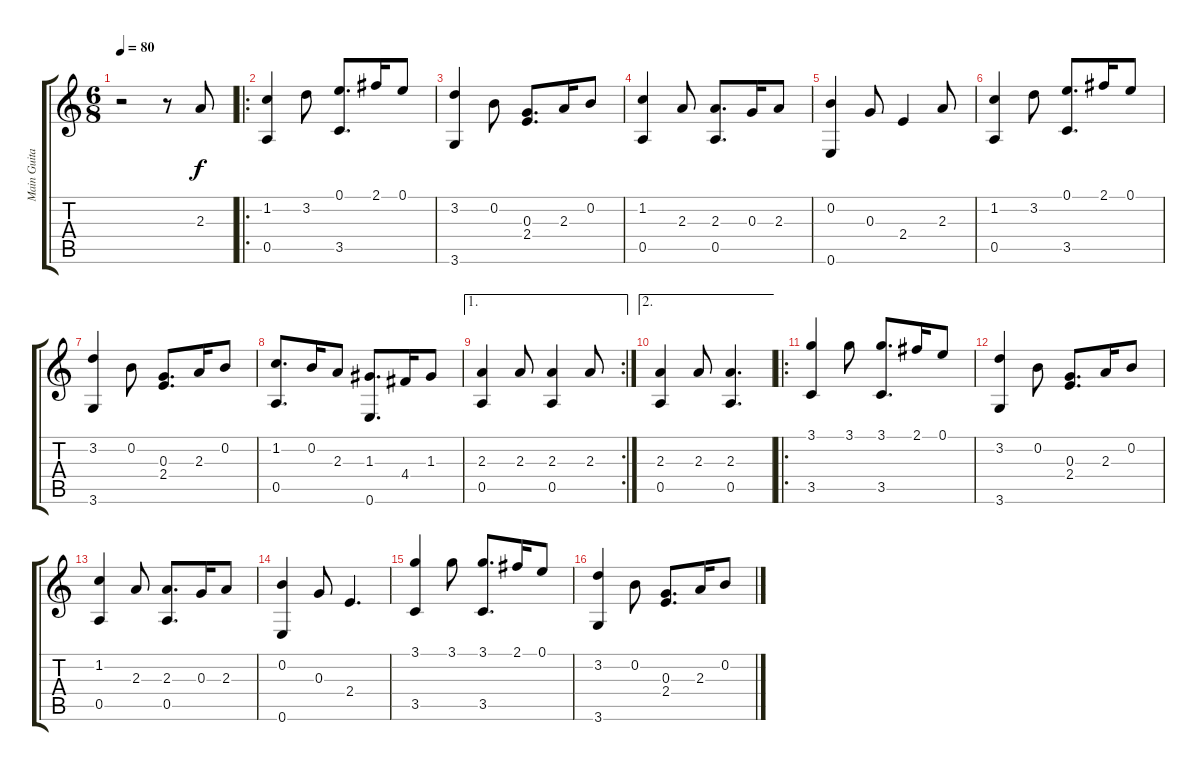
\track ("Main Guitar" "Main Guita") {instrument acousticguitarsteel}
\staff {score tabs}
\tuning (E4 B3 G3 D3 A2 E2) {hide}
\ts (6 8)
\tempo 80
\clef g2
\ks c
r.2{dy f instrument acousticguitarsteel} r.8 2.3.8 |
\ro
(1.2 0.5).4 3.2.8 (0.1 3.5).8{d} 2.1.16 0.1.8 |
(3.2 3.6).4 0.2.8 (0.3 2.4).8{d} 2.3.16 0.2.8 |
(1.2 0.5).4 2.3.8 (2.3 0.5).8{d} 0.3.16 2.3.8 |
(0.2 0.6).4 0.3.8 2.4.4 2.3.8 |
(1.2 0.5).4 3.2.8 (0.1 3.5).8{d} 2.1.16 0.1.8 |
(3.2 3.6).4 0.2.8 (0.3 2.4).8{d} 2.3.16 0.2.8 |
(1.2 0.5).8{d} 0.2.16 2.3.8 (1.3 0.6).8{d} 4.4.16 1.3.8 |
\ae 1
\rc 2
(2.3 0.5).4 2.3.8 (2.3 0.5).4 2.3.8 |
\ae 2
(2.3 0.5).4 2.3.8 (2.3 0.5).4{d} |
\ro
(3.1 3.5).4 3.1.8 (3.1 3.5).8{d} 2.1.16 0.1.8 |
(3.2 3.6).4 0.2.8 (0.3 2.4).8{d} 2.3.16 0.2.8 |
(1.2 0.5).4 2.3.8 (2.3 0.5).8{d} 0.3.16 2.3.8 |
(0.2 0.6).4 0.3.8 2.4.4{d} |
(3.1 3.5).4 3.1.8 (3.1 3.5).8{d} 2.1.16 0.1.8 |
(3.2 3.6).4 0.2.8 (0.3 2.4).8{d} 2.3.16 0.2.8
